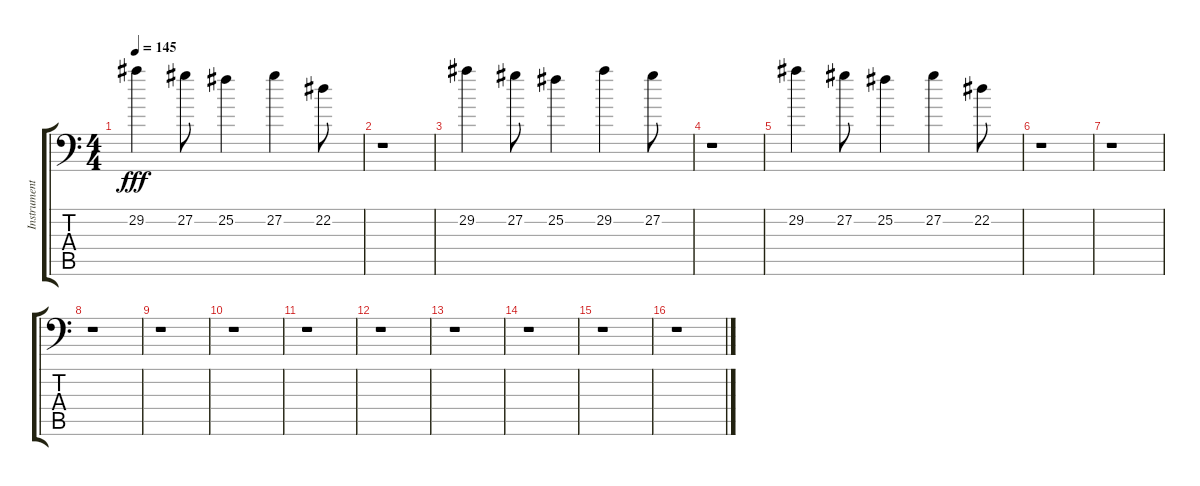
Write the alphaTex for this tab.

\track ("Instrument3" "Instrument") {instrument brightacousticpiano}
\staff {score tabs}
\tuning (Bb3 F3 Db3 Ab2 Eb2 Bb1) {hide}
\ts (4 4)
\tempo 145
\clef f4
\ks c
29.2.4{dy fff} 27.2.8 25.2.4 27.2.4 22.2.8 |
r.1 |
29.2.4 27.2.8 25.2.4 29.2.4 27.2.8 |
r.1 |
29.2.4 27.2.8 25.2.4 27.2.4 22.2.8 |
r.1 |
r.1 |
r.1 |
r.1 |
r.1 |
r.1 |
r.1 |
r.1 |
r.1 |
r.1 |
r.1
